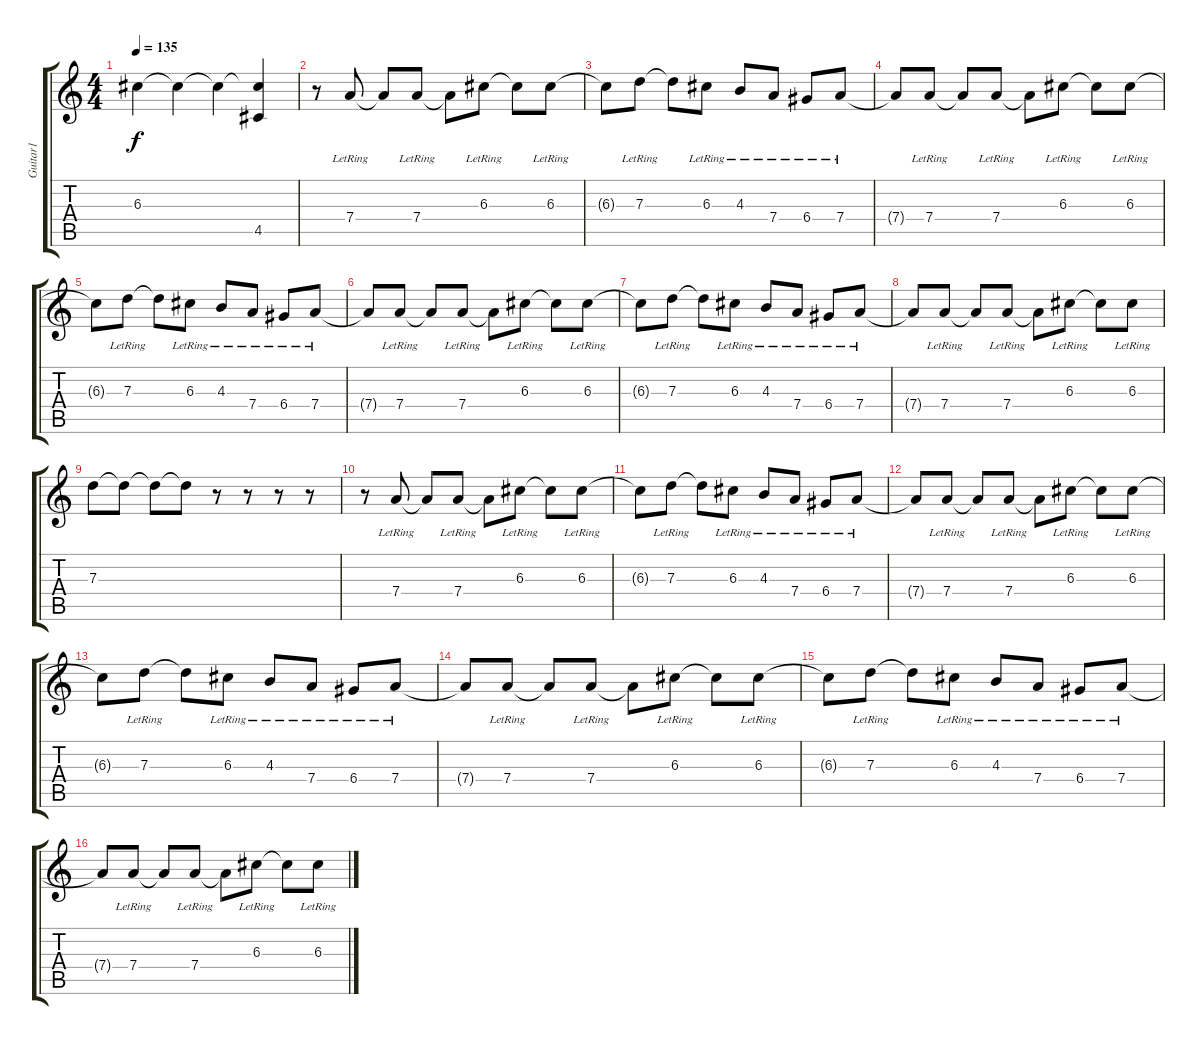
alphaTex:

\track ("Guitar1" "Guitar1") {instrument electricguitarjazz}
\staff {score tabs}
\tuning (E4 B3 G3 D3 A2 E2) {hide}
\ts (4 4)
\tempo 135
\clef g2
\ks c
6.3{t}.4{dy f} 6.3{t}.4 6.3{t}.4 (6.3{t} 4.5{t}).4 |
r.8{volume 13 instrument electricguitarjazz} 7.4{lr}.8 7.4{t}.8 7.4{lr}.8 7.4{t}.8 6.3{lr}.8 6.3{t}.8 6.3{lr}.8 |
6.3{t}.8 7.3{lr}.8 7.3{t}.8 6.3{lr}.8 4.3{lr}.8 7.4{lr}.8 6.4{lr}.8 7.4{lr}.8 |
7.4{t}.8{volume 13 instrument electricguitarjazz} 7.4{lr}.8 7.4{t}.8 7.4{lr}.8 7.4{t}.8 6.3{lr}.8 6.3{t}.8 6.3{lr}.8 |
6.3{t}.8 7.3{lr}.8 7.3{t}.8 6.3{lr}.8 4.3{lr}.8 7.4{lr}.8 6.4{lr}.8 7.4{lr}.8 |
7.4{t}.8{volume 13 instrument electricguitarjazz} 7.4{lr}.8 7.4{t}.8 7.4{lr}.8 7.4{t}.8 6.3{lr}.8 6.3{t}.8 6.3{lr}.8 |
6.3{t}.8 7.3{lr}.8 7.3{t}.8 6.3{lr}.8 4.3{lr}.8 7.4{lr}.8 6.4{lr}.8 7.4{lr}.8 |
7.4{t}.8{volume 13 instrument electricguitarjazz} 7.4{lr}.8 7.4{t}.8 7.4{lr}.8 7.4{t}.8 6.3{lr}.8 6.3{t}.8 6.3{lr}.8 |
7.3.8 7.3{t}.8 7.3{t}.8 7.3{t}.8 r.8 r.8 r.8 r.8 |
r.8{volume 13 instrument electricguitarjazz} 7.4{lr}.8 7.4{t}.8 7.4{lr}.8 7.4{t}.8 6.3{lr}.8 6.3{t}.8 6.3{lr}.8 |
6.3{t}.8 7.3{lr}.8 7.3{t}.8 6.3{lr}.8 4.3{lr}.8 7.4{lr}.8 6.4{lr}.8 7.4{lr}.8 |
7.4{t}.8{volume 13 instrument electricguitarjazz} 7.4{lr}.8 7.4{t}.8 7.4{lr}.8 7.4{t}.8 6.3{lr}.8 6.3{t}.8 6.3{lr}.8 |
6.3{t}.8 7.3{lr}.8 7.3{t}.8 6.3{lr}.8 4.3{lr}.8 7.4{lr}.8 6.4{lr}.8 7.4{lr}.8 |
7.4{t}.8{volume 13 instrument electricguitarjazz} 7.4{lr}.8 7.4{t}.8 7.4{lr}.8 7.4{t}.8 6.3{lr}.8 6.3{t}.8 6.3{lr}.8 |
6.3{t}.8 7.3{lr}.8 7.3{t}.8 6.3{lr}.8 4.3{lr}.8 7.4{lr}.8 6.4{lr}.8 7.4{lr}.8 |
7.4{t}.8{volume 13 instrument electricguitarjazz} 7.4{lr}.8 7.4{t}.8 7.4{lr}.8 7.4{t}.8 6.3{lr}.8 6.3{t}.8 6.3{lr}.8
